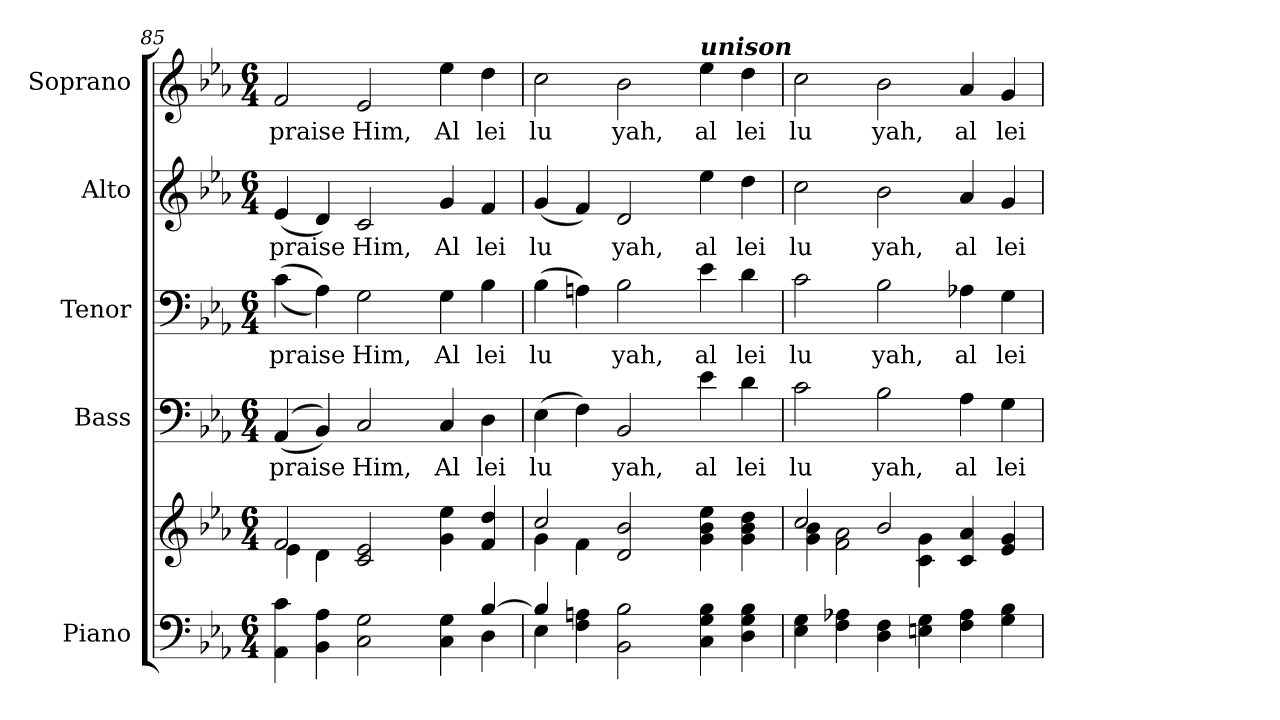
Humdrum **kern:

**kern	**kern	**kern	**text	**kern	**text	**kern	**text	**kern	**text
*part5	*part5	*part4	*part4	*part3	*part3	*part2	*part2	*part1	*part1
*staff6	*staff5	*staff4	*staff4	*staff3	*staff3	*staff2	*staff2	*staff1	*staff1
*I"Piano	*	*I"Bass	*	*I"Tenor	*	*I"Alto	*	*I"Soprano	*
*I'Pno.	*	*I'B.	*	*I'T.	*	*I'A.	*	*I'S.	*
!!LO:PB:g=z
*clefF4	*clefG2	*clefF4	*	*clefF4	*	*clefG2	*	*clefG2	*
*k[b-e-a-]	*k[b-e-a-]	*k[b-e-a-]	*	*k[b-e-a-]	*	*k[b-e-a-]	*	*k[b-e-a-]	*
*E-:	*E-:	*E-:	*	*E-:	*	*E-:	*	*E-:	*
*M6/4	*M6/4	*M6/4	*	*M6/4	*	*M6/4	*	*M6/4	*
=85	=85	=85	=85	=85	=85	=85	=85	=85	=85
*^	*^	*	*	*	*	*	*	*	*
!	!	!	!	!	!LO:LY:b:color=#000000	!	!	!	!	!	!
!	!	!	!	!	!	!	!LO:LY:b:color=#000000	!	!	!	!
!	!	!	!	!	!	!	!	!	!LO:LY:b:color=#000000	!	!
!	!	!	!	!	!	!	!	!	!	!	!LO:LY:b:color=#000000
4AA-i\ 4ci	2.ryy	2fi/	4e-i\	((4AA-i/	praise	((4ci\	praise	(4e-i/	praise	2fi/	praise
4BB-i\ 4A-i	.	.	4di\	4BB-i/))	.	4A-i\))	.	4di/)	.	.	.
!	!	!	!	!	!LO:LY:b:color=#000000	!	!	!	!	!	!
!	!	!	!	!	!	!	!LO:LY:b:color=#000000	!	!	!	!
!	!	!	!	!	!	!	!	!	!LO:LY:b:color=#000000	!	!
!	!	!	!	!	!	!	!	!	!	!	!LO:LY:b:color=#000000
2Ci\ 2Gi	.	2ci/ 2e-i	4ryy	2Ci/	Him,	2Gi\	Him,	2ci/	Him,	2e-i/	Him,
.	4ryy	.	2.ryy	.	.	.	.	.	.	.	.
!	!	!	!	!	!LO:LY:b:color=#000000	!	!	!	!	!	!
!	!	!	!	!	!	!	!LO:LY:b:color=#000000	!	!	!	!
!	!	!	!	!	!	!	!	!	!LO:LY:b:color=#000000	!	!
!	!	!	!	!	!	!	!	!	!	!	!LO:LY:b:color=#000000
4Ci\ 4Gi	4ryy	4gi\ 4ee-i	.	4Ci/	Al	4Gi\	Al	4gi/	Al	4ee-i\	Al
!	!	!	!	!	!LO:LY:b:color=#000000	!	!	!	!	!	!
!	!	!	!	!	!	!	!LO:LY:b:color=#000000	!	!	!	!
!	!	!	!	!	!	!	!	!	!LO:LY:b:color=#000000	!	!
!	!	!	!	!	!	!	!	!	!	!	!LO:LY:b:color=#000000
[>4B-i/	4Di\	4fi/ 4ddi	.	4Di\	lei	4B-i\	lei	4fi/	lei	4ddi\	lei
=86	=86	=86	=86	=86	=86	=86	=86	=86	=86	=86	=86
!	!	!	!	!	!LO:LY:b:color=#000000	!	!	!	!	!	!
!	!	!	!	!	!	!	!LO:LY:b:color=#000000	!	!	!	!
!	!	!	!	!	!	!	!	!	!LO:LY:b:color=#000000	!	!
!	!	!	!	!	!	!	!	!	!	!	!LO:LY:b:color=#000000
4B-i/]	4E-i\	2cci/	4gi\	(4E-i\	lu	(4B-i\	lu	(4gi/	lu	2cci\	lu
4Fi\ 4Ani	4ryy	.	4fi\	4Fi\)	.	4Ani\)	.	4fi/)	.	.	.
!	!	!	!	!	!LO:LY:b:color=#000000	!	!	!	!	!	!
!	!	!	!	!	!	!	!LO:LY:b:color=#000000	!	!	!	!
!	!	!	!	!	!	!	!	!	!LO:LY:b:color=#000000	!	!
!	!	!	!	!	!	!	!	!	!	!	!LO:LY:b:color=#000000
2BB-i\ 2B-i	4ryy	2di/ 2b-i	4ryy	2BB-i/	yah,	2B-i\	yah,	2di/	yah,	2b-i\	yah,
.	2.ryy	.	2.ryy	.	.	.	.	.	.	.	.
!	!	!	!	!	!LO:LY:b:color=#000000	!	!	!	!	!	!
!	!	!	!	!	!	!	!LO:LY:b:color=#000000	!	!	!	!
!	!	!	!	!	!	!	!	!	!LO:LY:b:color=#000000	!	!
!	!	!	!	!	!	!	!	!	!	!LO:TX:a:Bi:t=unison	!
!	!	!	!	!	!	!	!	!	!	!	!LO:LY:b:color=#000000
4Ci\ 4Gi 4B-i	.	4gi\ 4b-i 4ee-i	.	4e-i\	al	4e-i\	al	4ee-i\	al	4ee-i\	al
!	!	!	!	!	!LO:LY:b:color=#000000	!	!	!	!	!	!
!	!	!	!	!	!	!	!LO:LY:b:color=#000000	!	!	!	!
!	!	!	!	!	!	!	!	!	!LO:LY:b:color=#000000	!	!
!	!	!	!	!	!	!	!	!	!	!	!LO:LY:b:color=#000000
4Di\ 4Gi 4B-i	.	4gi\ 4b-i 4ddi	.	4di\	lei	4di\	lei	4ddi\	lei	4ddi\	lei
*v	*v	*	*	*	*	*	*	*	*	*	*
=87	=87	=87	=87	=87	=87	=87	=87	=87	=87	=87
!	!	!	!	!LO:LY:b:color=#000000	!	!	!	!	!	!
!	!	!	!	!	!	!LO:LY:b:color=#000000	!	!	!	!
!	!	!	!	!	!	!	!	!LO:LY:b:color=#000000	!	!
!	!	!	!	!	!	!	!	!	!	!LO:LY:b:color=#000000
4E-i\ 4Gi	2cci/	4gi\ 4b-i	2ci\	lu	2ci\	lu	2cci\	lu	2cci\	lu
4Fi\ 4A-Xi	.	2fi\ 2a-i	.	.	.	.	.	.	.	.
!	!	!	!	!LO:LY:b:color=#000000	!	!	!	!	!	!
!	!	!	!	!	!	!LO:LY:b:color=#000000	!	!	!	!
!	!	!	!	!	!	!	!	!LO:LY:b:color=#000000	!	!
!	!	!	!	!	!	!	!	!	!	!LO:LY:b:color=#000000
4Di\ 4Fi	2b-i/	.	2B-i\	yah,	2B-i\	yah,	2b-i\	yah,	2b-i\	yah,
4Eni\ 4Gi	.	4ci\ 4gi	.	.	.	.	.	.	.	.
!	!	!	!	!LO:LY:b:color=#000000	!	!	!	!	!	!
!	!	!	!	!	!	!LO:LY:b:color=#000000	!	!	!	!
!	!	!	!	!	!	!	!	!LO:LY:b:color=#000000	!	!
!	!	!	!	!	!	!	!	!	!	!LO:LY:b:color=#000000
4Fi\ 4A-i	4ci/ 4a-i	4ryy	4A-i\	al	4A-Xi\	al	4a-i/	al	4a-i/	al
!	!	!	!	!LO:LY:b:color=#000000	!	!	!	!	!	!
!	!	!	!	!	!	!LO:LY:b:color=#000000	!	!	!	!
!	!	!	!	!	!	!	!	!LO:LY:b:color=#000000	!	!
!	!	!	!	!	!	!	!	!	!	!LO:LY:b:color=#000000
4Gi\ 4B-i	4e-i/ 4gi	4ryy	4Gi\	lei	4Gi\	lei	4gi/	lei	4gi/	lei
*	*v	*v	*	*	*	*	*	*	*	*
=	=	=	=	=	=	=	=	=	=
*-	*-	*-	*-	*-	*-	*-	*-	*-	*-
